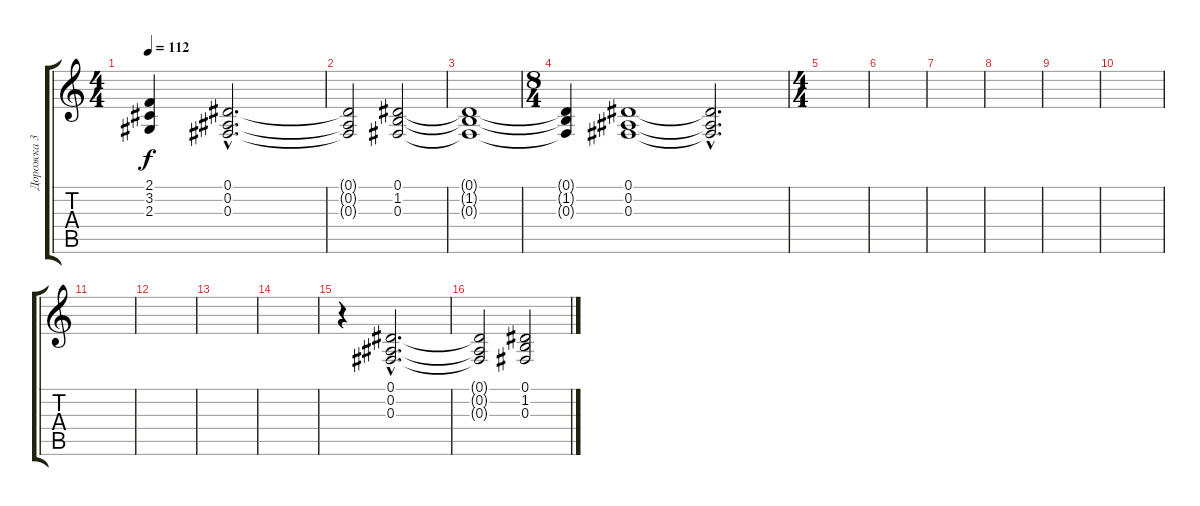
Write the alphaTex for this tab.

\track ("Дорожка 3" "Дорожка 3") {instrument stringensemble2}
\staff {score tabs}
\tuning (Eb4 Bb3 Gb3 Db3 Ab2 Eb2) {hide}
\ts (4 4)
\tempo 112
\clef g2
\ks c
(2.1{t} 3.2{t} 2.3{t}).4{dy f} (0.1{hac} 0.2{hac} 0.3{hac}).2{d} |
(0.1{t} 0.2{t} 0.3{t}).2 (0.1 1.2 0.3).2 |
(0.1{t} 1.2{t} 0.3{t}).1 |
\ts (8 4)
(0.1{t} 1.2{t} 0.3{t}).4 (0.1 0.2 0.3).1 (0.1{hac t} 0.2{hac t} 0.3{hac t}).2{d} |
\ts (4 4)
|
|
|
|
|
|
|
|
|
|
r.4 (0.1{hac} 0.2{hac} 0.3{hac}).2{d} |
(0.1{t} 0.2{t} 0.3{t}).2 (0.1 1.2 0.3).2
